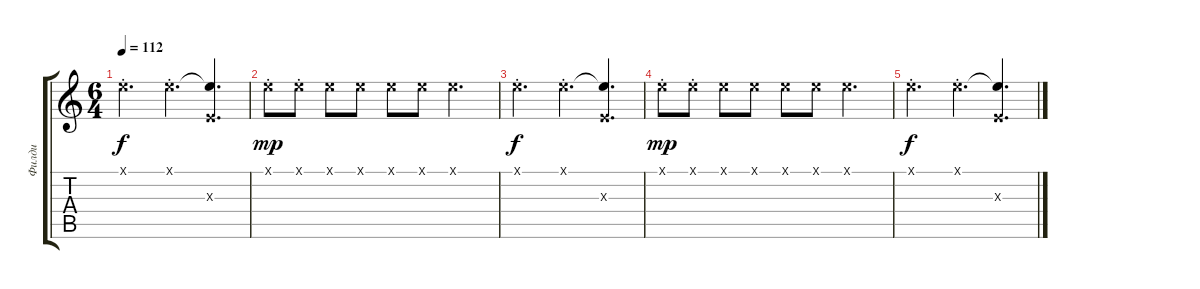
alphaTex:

\track ("Филди" "Филди") {instrument ocarina}
\staff {score tabs}
\tuning (D4 A3 F3 C3 G2 C2) {hide}
\ts (6 4)
\tempo 112
\clef g2
\ks c
14.1{st x}.2{d dy f} 14.1{st x}.4{d} (14.1{t} 11.3{x}).4{d} |
14.1{st x}.8{dy mp} 14.1{st x}.8 14.1{x}.8 14.1{x}.8 14.1{x}.8 14.1{x}.8 14.1{x}.2{d} |
14.1{st x}.2{d dy f} 14.1{st x}.4{d} (14.1{t} 11.3{x}).4{d} |
14.1{st x}.8{dy mp} 14.1{st x}.8 14.1{x}.8 14.1{x}.8 14.1{x}.8 14.1{x}.8 14.1{x}.2{d} |
14.1{st x}.2{d dy f} 14.1{st x}.4{d} (14.1{t} 11.3{x}).4{d}
